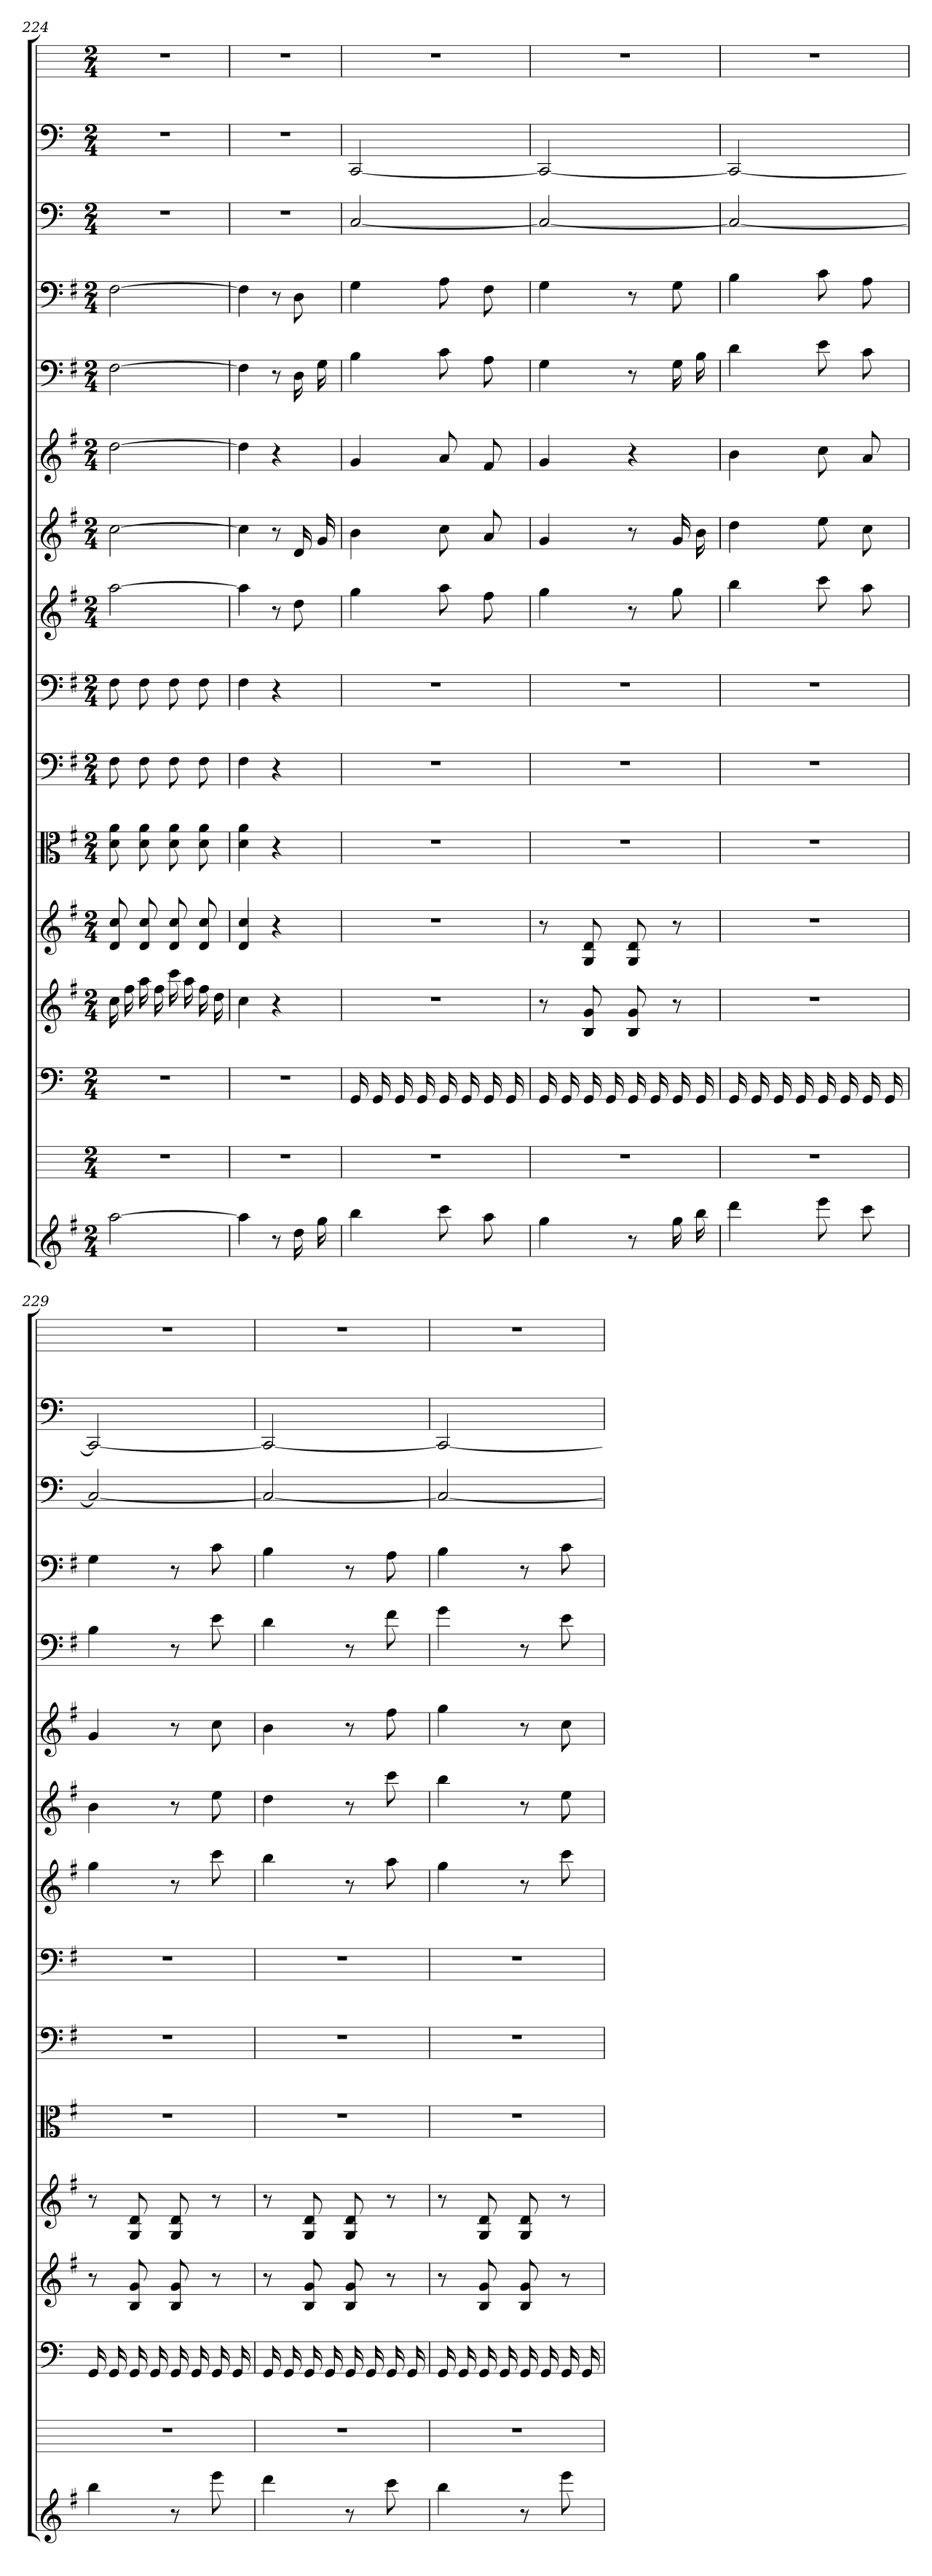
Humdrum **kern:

**kern	**kern	**kern	**kern	**kern	**kern	**kern	**kern	**kern	**kern	**kern	**kern	**kern	**kern	**kern	**kern
*part16	*part15	*part14	*part13	*part12	*part11	*part10	*part9	*part8	*part7	*part6	*part5	*part4	*part3	*part2	*part1
*staff16	*staff15	*staff14	*staff13	*staff12	*staff11	*staff10	*staff9	*staff8	*staff7	*staff6	*staff5	*staff4	*staff3	*staff2	*staff1
*	*	*clefF4	*	*	*clefC3	*clefF4	*clefF4	*	*	*	*clefF4	*clefF4	*	*	*
*k[f#]	*k[]	*k[]	*k[f#]	*k[f#]	*k[f#]	*k[f#]	*k[f#]	*k[f#]	*k[f#]	*k[f#]	*k[f#]	*k[f#]	*k[]	*k[]	*k[]
*M2/4	*M2/4	*M2/4	*M2/4	*M2/4	*M2/4	*M2/4	*M2/4	*M2/4	*M2/4	*M2/4	*M2/4	*M2/4	*M2/4	*M2/4	*M2/4
=224	=224	=224	=224	=224	=224	=224	=224	=224	=224	=224	=224	=224	=224	=224	=224
[2aa	2r	2r	16cc	8d 8cc	8d 8a	8F#	8F#	[2aa	[2cc	[2dd	[2F#	[2F#	2r	2r	2r
.	.	.	16ff#	.	.	.	.	.	.	.	.	.	.	.	.
.	.	.	16aa	8d 8cc	8d 8a	8F#	8F#	.	.	.	.	.	.	.	.
.	.	.	16ff#	.	.	.	.	.	.	.	.	.	.	.	.
.	.	.	16ccc	8d 8cc	8d 8a	8F#	8F#	.	.	.	.	.	.	.	.
.	.	.	16aa	.	.	.	.	.	.	.	.	.	.	.	.
.	.	.	16ff#	8d 8cc	8d 8a	8F#	8F#	.	.	.	.	.	.	.	.
.	.	.	16dd	.	.	.	.	.	.	.	.	.	.	.	.
=225	=225	=225	=225	=225	=225	=225	=225	=225	=225	=225	=225	=225	=225	=225	=225
4aa]	2r	2r	4cc	4d 4cc	4d 4a	4F#	4F#	4aa]	4cc]	4dd]	4F#]	4F#]	2r	2r	2r
8r	.	.	4r	4r	4r	4r	4r	8r	8r	4r	8r	8r	.	.	.
16dd	.	.	.	.	.	.	.	8dd	16d	.	16D	8D	.	.	.
16gg	.	.	.	.	.	.	.	.	16g	.	16G	.	.	.	.
=226	=226	=226	=226	=226	=226	=226	=226	=226	=226	=226	=226	=226	=226	=226	=226
4bb	2r	16GG	2r	2r	2r	2r	2r	4gg	4b	4g	4B	4G	[2C	[2CC	2r
.	.	16GG	.	.	.	.	.	.	.	.	.	.	.	.	.
.	.	16GG	.	.	.	.	.	.	.	.	.	.	.	.	.
.	.	16GG	.	.	.	.	.	.	.	.	.	.	.	.	.
8ccc	.	16GG	.	.	.	.	.	8aa	8cc	8a	8c	8A	.	.	.
.	.	16GG	.	.	.	.	.	.	.	.	.	.	.	.	.
8aa	.	16GG	.	.	.	.	.	8ff#	8a	8f#	8A	8F#	.	.	.
.	.	16GG	.	.	.	.	.	.	.	.	.	.	.	.	.
=227	=227	=227	=227	=227	=227	=227	=227	=227	=227	=227	=227	=227	=227	=227	=227
4gg	2r	16GG	8r	8r	2r	2r	2r	4gg	4g	4g	4G	4G	2C_	2CC_	2r
.	.	16GG	.	.	.	.	.	.	.	.	.	.	.	.	.
.	.	16GG	8B 8g	8G 8d	.	.	.	.	.	.	.	.	.	.	.
.	.	16GG	.	.	.	.	.	.	.	.	.	.	.	.	.
8r	.	16GG	8B 8g	8G 8d	.	.	.	8r	8r	4r	8r	8r	.	.	.
.	.	16GG	.	.	.	.	.	.	.	.	.	.	.	.	.
16gg	.	16GG	8r	8r	.	.	.	8gg	16g	.	16G	8G	.	.	.
16bb	.	16GG	.	.	.	.	.	.	16b	.	16B	.	.	.	.
=228	=228	=228	=228	=228	=228	=228	=228	=228	=228	=228	=228	=228	=228	=228	=228
4ddd	2r	16GG	2r	2r	2r	2r	2r	4bb	4dd	4b	4d	4B	2C_	2CC_	2r
.	.	16GG	.	.	.	.	.	.	.	.	.	.	.	.	.
.	.	16GG	.	.	.	.	.	.	.	.	.	.	.	.	.
.	.	16GG	.	.	.	.	.	.	.	.	.	.	.	.	.
8eee	.	16GG	.	.	.	.	.	8ccc	8ee	8cc	8e	8c	.	.	.
.	.	16GG	.	.	.	.	.	.	.	.	.	.	.	.	.
8ccc	.	16GG	.	.	.	.	.	8aa	8cc	8a	8c	8A	.	.	.
.	.	16GG	.	.	.	.	.	.	.	.	.	.	.	.	.
=229	=229	=229	=229	=229	=229	=229	=229	=229	=229	=229	=229	=229	=229	=229	=229
4bb	2r	16GG	8r	8r	2r	2r	2r	4gg	4b	4g	4B	4G	2C_	2CC_	2r
.	.	16GG	.	.	.	.	.	.	.	.	.	.	.	.	.
.	.	16GG	8B 8g	8G 8d	.	.	.	.	.	.	.	.	.	.	.
.	.	16GG	.	.	.	.	.	.	.	.	.	.	.	.	.
8r	.	16GG	8B 8g	8G 8d	.	.	.	8r	8r	8r	8r	8r	.	.	.
.	.	16GG	.	.	.	.	.	.	.	.	.	.	.	.	.
8eee	.	16GG	8r	8r	.	.	.	8ccc	8ee	8cc	8e	8c	.	.	.
.	.	16GG	.	.	.	.	.	.	.	.	.	.	.	.	.
=230	=230	=230	=230	=230	=230	=230	=230	=230	=230	=230	=230	=230	=230	=230	=230
4ddd	2r	16GG	8r	8r	2r	2r	2r	4bb	4dd	4b	4d	4B	2C_	2CC_	2r
.	.	16GG	.	.	.	.	.	.	.	.	.	.	.	.	.
.	.	16GG	8B 8g	8G 8d	.	.	.	.	.	.	.	.	.	.	.
.	.	16GG	.	.	.	.	.	.	.	.	.	.	.	.	.
8r	.	16GG	8B 8g	8G 8d	.	.	.	8r	8r	8r	8r	8r	.	.	.
.	.	16GG	.	.	.	.	.	.	.	.	.	.	.	.	.
8ccc	.	16GG	8r	8r	.	.	.	8aa	8ccc	8ff#	8f#	8A	.	.	.
.	.	16GG	.	.	.	.	.	.	.	.	.	.	.	.	.
=231	=231	=231	=231	=231	=231	=231	=231	=231	=231	=231	=231	=231	=231	=231	=231
4bb	2r	16GG	8r	8r	2r	2r	2r	4gg	4bb	4gg	4g	4B	2C_	2CC_	2r
.	.	16GG	.	.	.	.	.	.	.	.	.	.	.	.	.
.	.	16GG	8B 8g	8G 8d	.	.	.	.	.	.	.	.	.	.	.
.	.	16GG	.	.	.	.	.	.	.	.	.	.	.	.	.
8r	.	16GG	8B 8g	8G 8d	.	.	.	8r	8r	8r	8r	8r	.	.	.
.	.	16GG	.	.	.	.	.	.	.	.	.	.	.	.	.
8eee	.	16GG	8r	8r	.	.	.	8ccc	8ee	8cc	8e	8c	.	.	.
.	.	16GG	.	.	.	.	.	.	.	.	.	.	.	.	.
=	=	=	=	=	=	=	=	=	=	=	=	=	=	=	=
*-	*-	*-	*-	*-	*-	*-	*-	*-	*-	*-	*-	*-	*-	*-	*-
